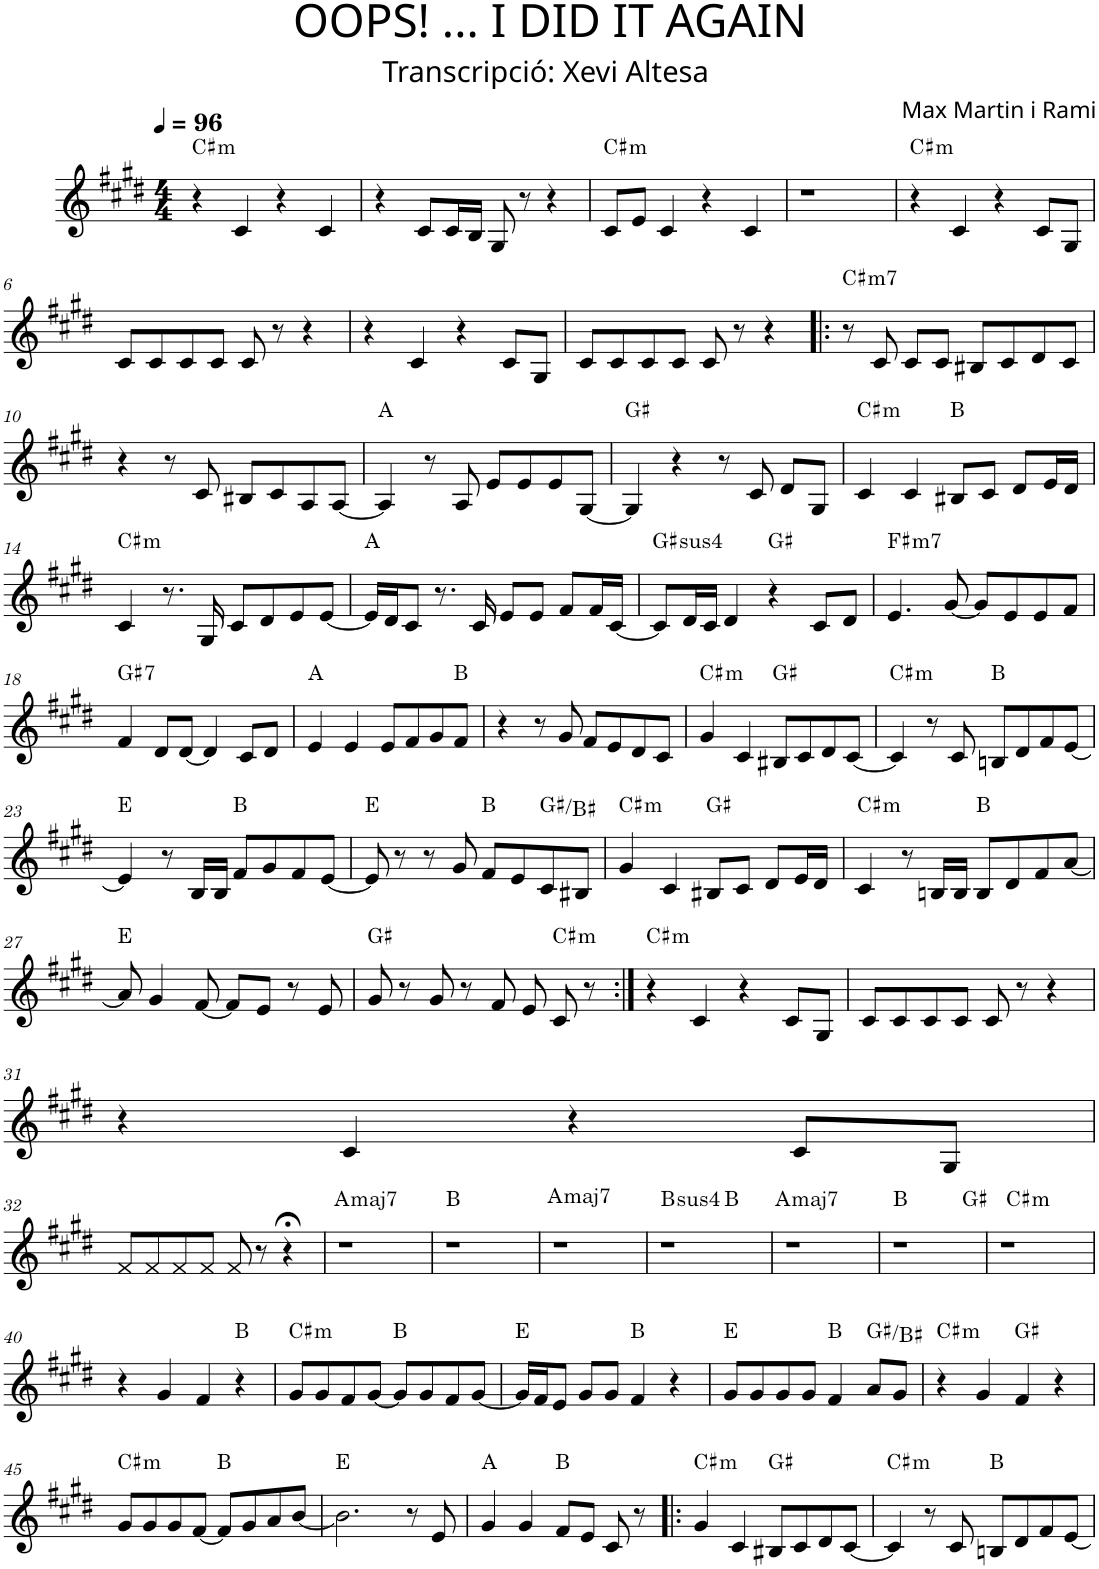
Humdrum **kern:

**kern	**harte
*part1	*part1
*staff1	*
*I"P1	*
*clefG2	*
*k[f#c#g#d#]	*
*c#:	*
*M4/4	*
*MM96	*
=1	=1
!	!LO:H:kt=m
4r	C#:min
4c#/	.
4r	.
4c#/	.
=2	=2
4r	.
8c#/L	.
16c#/L	.
16B/JJ	.
8G#/	.
8r	.
4r	.
=3	=3
!	!LO:H:kt=m
8c#/L	C#:min
8e/J	.
4c#/	.
4r	.
4c#/	.
=4	=4
1r	.
=5	=5
!	!LO:H:kt=m
4r	C#:min
4c#/	.
4r	.
8c#/L	.
8G#/J	.
!!LO:LB:g=z
=6	=6
8c#/L	.
8c#/	.
8c#/	.
8c#/J	.
8c#/	.
8r	.
4r	.
=7	=7
4r	.
4c#/	.
4r	.
8c#/L	.
8G#/J	.
=8	=8
8c#/L	.
8c#/	.
8c#/	.
8c#/J	.
8c#/	.
8r	.
4r	.
=9!|:	=9!|:
!	!LO:H:kt=m7
8r	C#:min7
8c#/	.
8c#/L	.
8c#/J	.
8B#X/L	.
8c#/	.
8d#/	.
8c#/J	.
!!LO:LB:g=z
=10	=10
4r	.
8r	.
8c#/	.
8B#X/L	.
8c#/	.
8A/	.
[<8A/J	.
=11	=11
4A/]	A:maj
8r	.
8A/	.
8e/L	.
8e/	.
8e/	.
[<8G#/J	.
=12	=12
4G#/]	G#:maj
4r	.
8r	.
8c#/	.
8d#/L	.
8G#/J	.
=13	=13
!	!LO:H:kt=m
4c#/	C#:min
4c#/	.
8B#X/L	B:maj
8c#/J	.
8d#/L	.
16e/L	.
16d#/JJ	.
!!LO:LB:g=z
=14	=14
!	!LO:H:kt=m
4c#/	C#:min
8.r	.
16G#/	.
8c#/L	.
8d#/	.
8e/	.
[<8e/J	.
=15	=15
16e/LL]	A:maj
16d#/J	.
8c#/J	.
8.r	.
16c#/	.
8e/L	.
8e/J	.
8f#/L	.
16f#/L	.
[<16c#/JJ	.
=16	=16
!	!LO:H:kt=4
8c#/L]	G#:sus4
16d#/L	.
16c#/JJ	.
4d#/	.
4r	G#:maj
8c#/L	.
8d#/J	.
=17	=17
!	!LO:H:kt=m7
4.e/	F#:min7
[<8g#/	.
8g#/L]	.
8e/	.
8e/	.
8f#/J	.
!!LO:LB:g=z
=18	=18
!	!LO:H:kt=7
4f#/	G#:7
8d#/L	.
[<8d#/J	.
4d#/]	.
8c#/L	.
8d#/J	.
=19	=19
4e/	A:maj
4e/	.
8e/L	.
8f#/	.
8g#/	.
8f#/J	B:maj
=20	=20
4r	.
8r	.
8g#/	.
8f#/L	.
8e/	.
8d#/	.
8c#/J	.
=21	=21
!	!LO:H:kt=m
4g#/	C#:min
4c#/	.
8B#X/L	G#:maj
8c#/	.
8d#/	.
[<8c#/J	.
=22	=22
!	!LO:H:kt=m
4c#/]	C#:min
8r	.
8c#/	.
8Bn/L	B:maj
8d#/	.
8f#/	.
[<8e/J	.
!!LO:LB:g=z
=23	=23
4e/]	E:maj
8r	.
16B/LL	.
16B/JJ	.
8f#/L	B:maj
8g#/	.
8f#/	.
[<8e/J	.
=24	=24
8e/]	E:maj
8r	.
8r	.
8g#/	.
8f#/L	B:maj
8e/	.
8c#/	G#:maj/3
8B#X/J	.
=25	=25
!	!LO:H:kt=m
4g#/	C#:min
4c#/	.
8B#X/L	G#:maj
8c#/J	.
8d#/L	.
16e/L	.
16d#/JJ	.
=26	=26
!	!LO:H:kt=m
4c#/	C#:min
8r	.
16Bn/LL	.
16B/JJ	.
8B/L	B:maj
8d#/	.
8f#/	.
[<8a/J	.
!!LO:LB:g=z
=27	=27
8a/]	E:maj
4g#/	.
[<8f#/	.
8f#/L]	.
8e/J	.
8r	.
8e/	.
=28	=28
8g#/	G#:maj
8r	.
8g#/	.
8r	.
8f#/	.
8e/	.
!	!LO:H:kt=m
8c#/	C#:min
8r	.
=29:|!	=29:|!
!	!LO:H:kt=m
4r	C#:min
4c#/	.
4r	.
8c#/L	.
8G#/J	.
=30	=30
8c#/L	.
8c#/	.
8c#/	.
8c#/J	.
8c#/	.
8r	.
4r	.
!!LO:LB:g=z
=31	=31
4r	.
4c#/	.
4r	.
8c#/L	.
8G#/J	.
!!LO:LB:g=z
=32	=32
8f#/L	.
8f#/	.
8f#/	.
8f#/J	.
8f#/	.
8r	.
4r;<	.
=33	=33
*^	*
1r	4ryy	.
!	!	!LO:H:kt=maj7
.	2.ryy	A:maj7
*v	*v	*
=34	=34
1r	B:maj
=35	=35
*^	*
1r	4ryy	.
!	!	!LO:H:kt=maj7
.	2.ryy	A:maj7
=36	=36	=36
!	!	!LO:H:kt=4
1r	2ryy	B:sus4
.	2ryy	B:maj
=37	=37	=37
1r	4ryy	.
!	!	!LO:H:kt=maj7
.	2.ryy	A:maj7
=38	=38	=38
1r	2.ryy	B:maj
.	4ryy	G#:maj
=39	=39	=39
1r	4ryy	.
!	!	!LO:H:kt=m
.	2.ryy	C#:min
*v	*v	*
!!LO:LB:g=z
=40	=40
4r	.
4g#/	.
4f#/	.
4r	B:maj
=41	=41
!	!LO:H:kt=m
8g#/L	C#:min
8g#/	.
8f#/	.
[<8g#/J	.
8g#/L]	B:maj
8g#/	.
8f#/	.
[<8g#/J	.
=42	=42
16g#/LL]	E:maj
16f#/J	.
8e/J	.
8g#/L	.
8g#/J	.
4f#/	B:maj
4r	.
=43	=43
8g#/L	E:maj
8g#/	.
8g#/	.
8g#/J	.
4f#/	B:maj
8a/L	G#:maj/3
8g#/J	.
=44	=44
!	!LO:H:kt=m
4r	C#:min
4g#/	.
4f#/	G#:maj
4r	.
!!LO:LB:g=z
=45	=45
!	!LO:H:kt=m
8g#/L	C#:min
8g#/	.
8g#/	.
[<8f#/J	.
8f#/L]	B:maj
8g#/	.
8a/	.
[<8b/J	.
=46	=46
2.b\]	E:maj
8r	.
8e/	.
=47	=47
4g#/	A:maj
4g#/	.
8f#/L	B:maj
8e/J	.
8c#/	.
8r	.
=48!|:	=48!|:
!	!LO:H:kt=m
4g#/	C#:min
4c#/	.
8B#X/L	G#:maj
8c#/	.
8d#/	.
[<8c#/J	.
=49	=49
!	!LO:H:kt=m
4c#/]	C#:min
8r	.
8c#/	.
8Bn/L	B:maj
8d#/	.
8f#/	.
[<8e/J	.
=	=
*-	*-
